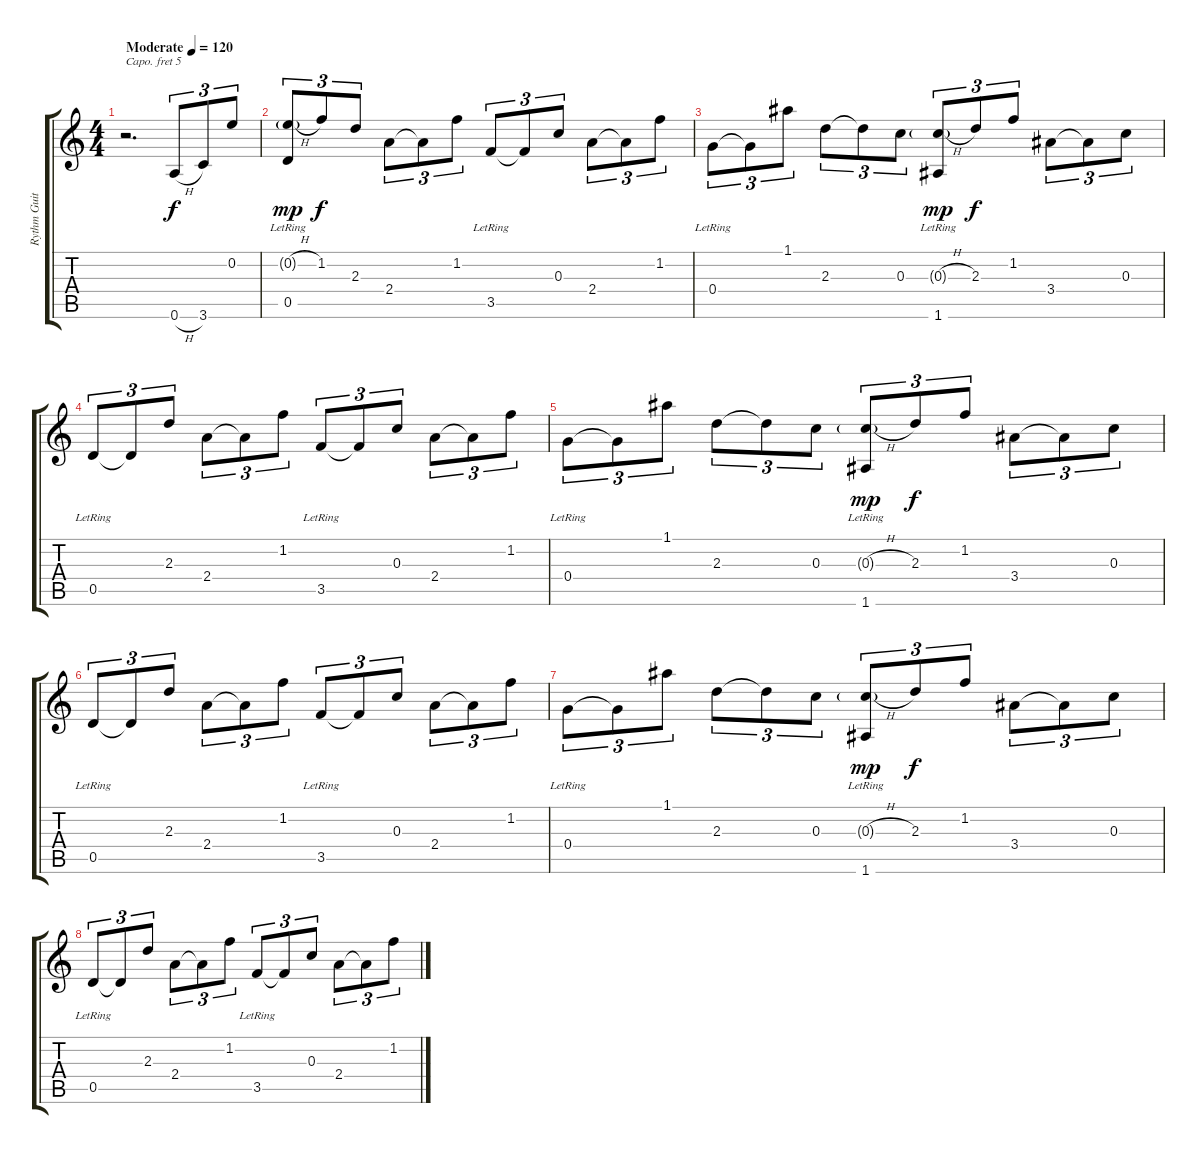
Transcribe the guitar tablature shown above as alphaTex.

\track ("Rythm Guitar" "Rythm Guit") {instrument acousticguitarsteel}
\staff {score tabs}
\capo 5
\tuning (E4 B3 G3 D3 A2 E2) {hide}
\ts (4 4)
\tempo (120 "Moderate")
\clef g2
\ks c
r.2{d dy f instrument acousticguitarsteel} 0.6{h}.8{tu (3 2)} 3.6.8{tu (3 2)} 0.2.8{tu (3 2)} |
(0.2{h g} 0.5{lr}).8{tu (3 2) dy mp} 1.2.8{tu (3 2) dy f} 2.3.8{tu (3 2)} 2.4.8{tu (3 2)} 2.4{t}.8{tu (3 2)} 1.2.8{tu (3 2)} 3.5{lr}.8{tu (3 2)} 3.5{t}.8{tu (3 2)} 0.3.8{tu (3 2)} 2.4.8{tu (3 2)} 2.4{t}.8{tu (3 2)} 1.2.8{tu (3 2)} |
0.4{lr}.8{tu (3 2)} 0.4{t}.8{tu (3 2)} 1.1.8{tu (3 2)} 2.3.8{tu (3 2)} 2.3{t}.8{tu (3 2)} 0.3.8{tu (3 2)} (0.3{h g} 1.6{lr}).8{tu (3 2) dy mp} 2.3.8{tu (3 2) dy f} 1.2.8{tu (3 2)} 3.4.8{tu (3 2)} 3.4{t}.8{tu (3 2)} 0.3.8{tu (3 2)} |
0.5{lr}.8{tu (3 2)} 0.5{t}.8{tu (3 2)} 2.3.8{tu (3 2)} 2.4.8{tu (3 2)} 2.4{t}.8{tu (3 2)} 1.2.8{tu (3 2)} 3.5{lr}.8{tu (3 2)} 3.5{t}.8{tu (3 2)} 0.3.8{tu (3 2)} 2.4.8{tu (3 2)} 2.4{t}.8{tu (3 2)} 1.2.8{tu (3 2)} |
0.4{lr}.8{tu (3 2)} 0.4{t}.8{tu (3 2)} 1.1.8{tu (3 2)} 2.3.8{tu (3 2)} 2.3{t}.8{tu (3 2)} 0.3.8{tu (3 2)} (0.3{h g} 1.6{lr}).8{tu (3 2) dy mp} 2.3.8{tu (3 2) dy f} 1.2.8{tu (3 2)} 3.4.8{tu (3 2)} 3.4{t}.8{tu (3 2)} 0.3.8{tu (3 2)} |
0.5{lr}.8{tu (3 2)} 0.5{t}.8{tu (3 2)} 2.3.8{tu (3 2)} 2.4.8{tu (3 2)} 2.4{t}.8{tu (3 2)} 1.2.8{tu (3 2)} 3.5{lr}.8{tu (3 2)} 3.5{t}.8{tu (3 2)} 0.3.8{tu (3 2)} 2.4.8{tu (3 2)} 2.4{t}.8{tu (3 2)} 1.2.8{tu (3 2)} |
0.4{lr}.8{tu (3 2)} 0.4{t}.8{tu (3 2)} 1.1.8{tu (3 2)} 2.3.8{tu (3 2)} 2.3{t}.8{tu (3 2)} 0.3.8{tu (3 2)} (0.3{h g} 1.6{lr}).8{tu (3 2) dy mp} 2.3.8{tu (3 2) dy f} 1.2.8{tu (3 2)} 3.4.8{tu (3 2)} 3.4{t}.8{tu (3 2)} 0.3.8{tu (3 2)} |
0.5{lr}.8{tu (3 2)} 0.5{t}.8{tu (3 2)} 2.3.8{tu (3 2)} 2.4.8{tu (3 2)} 2.4{t}.8{tu (3 2)} 1.2.8{tu (3 2)} 3.5{lr}.8{tu (3 2)} 3.5{t}.8{tu (3 2)} 0.3.8{tu (3 2)} 2.4.8{tu (3 2)} 2.4{t}.8{tu (3 2)} 1.2.8{tu (3 2)}
